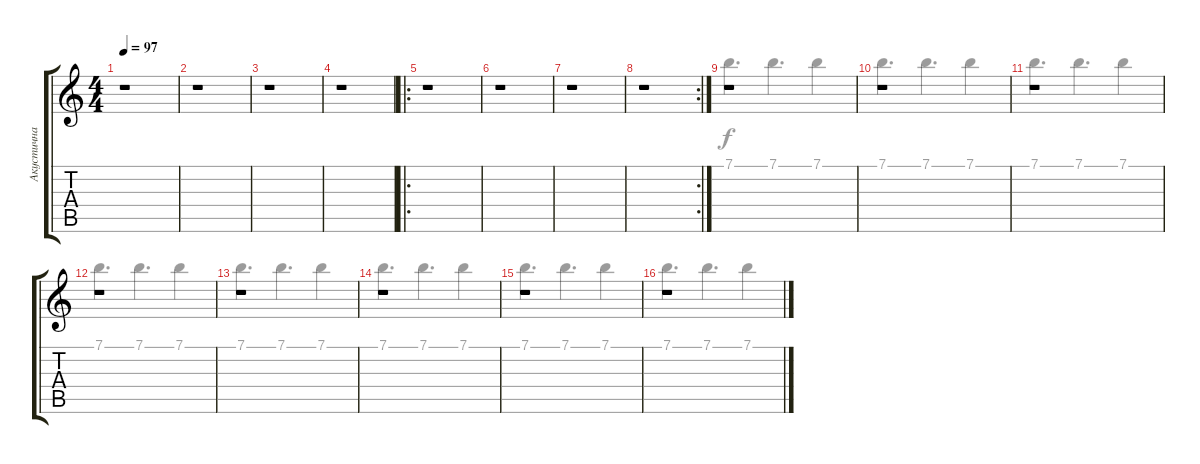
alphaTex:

\track ("Акустична гитара(партія друга)" "Акустична ") {instrument acousticguitarsteel}
\staff {score tabs}
\tuning (E4 B3 G3 D3 A2 E2) {hide}
\voice
\ts (4 4)
\tempo 97
\clef g2
\ks c
r.1{dy f} |
r.1 |
r.1 |
r.1 |
\ro
r.1 |
r.1 |
r.1 |
\rc 2
r.1 |
r.1 |
r.1 |
r.1 |
r.1 |
r.1 |
r.1 |
r.1 |
r.1
\voice
\clef g2
\ottava regular
\simile none
\ks c
|
|
|
|
|
|
|
|
7.1.4{d} 7.1.4{d} 7.1.4 |
7.1.4{d} 7.1.4{d} 7.1.4 |
7.1.4{d} 7.1.4{d} 7.1.4 |
7.1.4{d} 7.1.4{d} 7.1.4 |
7.1.4{d} 7.1.4{d} 7.1.4 |
7.1.4{d} 7.1.4{d} 7.1.4 |
7.1.4{d} 7.1.4{d} 7.1.4 |
7.1.4{d} 7.1.4{d} 7.1.4
